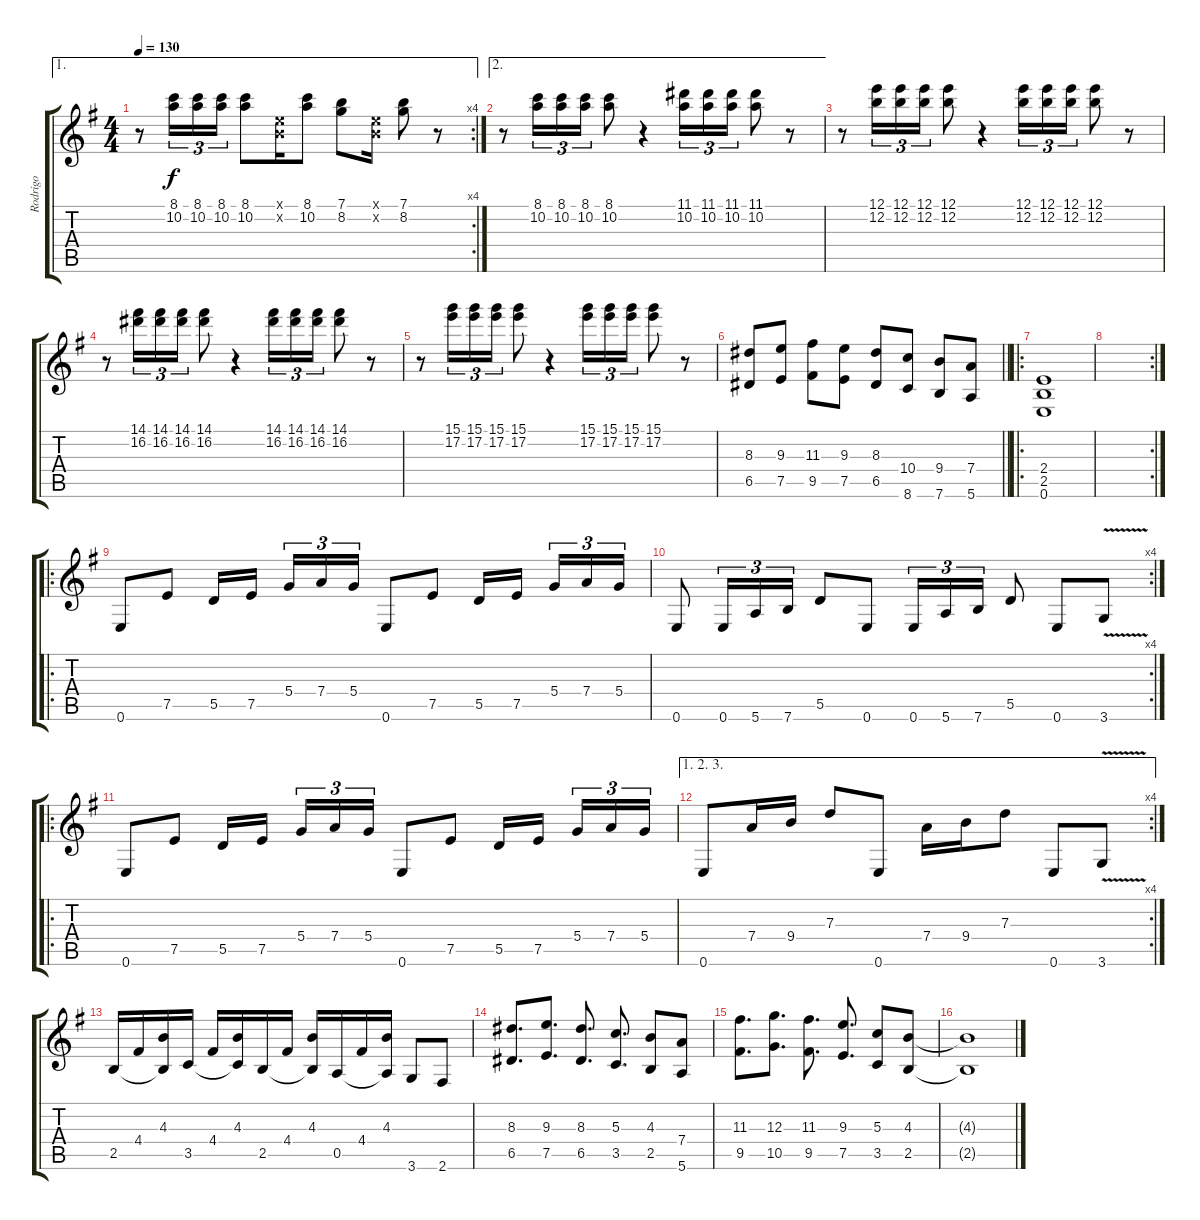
\track ("Rodrigo" "Rodrigo") {instrument acousticguitarnylon}
\staff {score tabs}
\tuning (E4 B3 G3 D3 A2 E2) {hide}
\ae 1
\rc 4
\ts (4 4)
\tempo 130
\clef g2
\ks g
r.8{dy f} (8.1 10.2).16{tu (3 2)} (8.1 10.2).16{tu (3 2)} (8.1 10.2).16{tu (3 2)} (8.1 10.2).8 (0.1{x} 0.2{x}).16 (8.1 10.2).8 (7.1 8.2).8 (0.1{x} 0.2{x}).16 (7.1 8.2).8 r.8 |
\ae 2
r.8 (8.1 10.2).16{tu (3 2)} (8.1 10.2).16{tu (3 2)} (8.1 10.2).16{tu (3 2)} (8.1 10.2).8 r.4 (11.1 10.2).16{tu (3 2)} (11.1 10.2).16{tu (3 2)} (11.1 10.2).16{tu (3 2)} (11.1 10.2).8 r.8 |
r.8 (12.1 12.2).16{tu (3 2)} (12.1 12.2).16{tu (3 2)} (12.1 12.2).16{tu (3 2)} (12.1 12.2).8 r.4 (12.1 12.2).16{tu (3 2)} (12.1 12.2).16{tu (3 2)} (12.1 12.2).16{tu (3 2)} (12.1 12.2).8 r.8 |
r.8 (14.1 16.2).16{tu (3 2)} (14.1 16.2).16{tu (3 2)} (14.1 16.2).16{tu (3 2)} (14.1 16.2).8 r.4 (14.1 16.2).16{tu (3 2)} (14.1 16.2).16{tu (3 2)} (14.1 16.2).16{tu (3 2)} (14.1 16.2).8 r.8 |
r.8 (15.1 17.2).16{tu (3 2)} (15.1 17.2).16{tu (3 2)} (15.1 17.2).16{tu (3 2)} (15.1 17.2).8 r.4 (15.1 17.2).16{tu (3 2)} (15.1 17.2).16{tu (3 2)} (15.1 17.2).16{tu (3 2)} (15.1 17.2).8 r.8 |
\barLineRight lightlight
(8.3 6.5).8 (9.3 7.5).8 (11.3 9.5).8 (9.3 7.5).8 (8.3 6.5).8 (10.4 8.6).8 (9.4 7.6).8 (7.4 5.6).8 |
\ro
(2.4 2.5 0.6).1 |
\rc 2
|
\ro
0.6.8 7.5.8 5.5.16 7.5.16{beam splitsecondary} 5.4.16{tu (3 2)} 7.4.16{tu (3 2)} 5.4.16{tu (3 2)} 0.6.8 7.5.8 5.5.16 7.5.16{beam splitsecondary} 5.4.16{tu (3 2)} 7.4.16{tu (3 2)} 5.4.16{tu (3 2)} |
\rc 4
0.6.8 0.6.16{tu (3 2)} 5.6.16{tu (3 2)} 7.6.16{tu (3 2)} 5.5.8 0.6.8 0.6.16{tu (3 2)} 5.6.16{tu (3 2)} 7.6.16{tu (3 2)} 5.5.8 0.6.8 3.6{v}.8 |
\ro
0.6.8 7.5.8 5.5.16 7.5.16{beam splitsecondary} 5.4.16{tu (3 2)} 7.4.16{tu (3 2)} 5.4.16{tu (3 2)} 0.6.8 7.5.8 5.5.16 7.5.16{beam splitsecondary} 5.4.16{tu (3 2)} 7.4.16{tu (3 2)} 5.4.16{tu (3 2)} |
\ae (1 2 3)
\rc 4
0.6.8 7.4.16 9.4.16 7.3.8 0.6.8 7.4.16 9.4.16 7.3.8 0.6.8 3.6{v}.8 |
2.5.16 4.4.16 (4.3 2.5{t}).16 3.5.16 4.4.16 (4.3 3.5{t}).16 2.5.16 4.4.16 (4.3 2.5{t}).16 0.5.16 4.4.16 (4.3 0.5{t}).16 3.6.8 2.6.8 |
(8.3 6.5).8{d} (9.3 7.5).8{d} (8.3 6.5).8{d} (5.3 3.5).8{d} (4.3 2.5).8 (7.4 5.6).8 |
(11.3 9.5).8{d} (12.3 10.5).8{d} (11.3 9.5).8{d} (9.3 7.5).8{d} (5.3 3.5).8 (4.3 2.5).8 |
(4.3{t} 2.5{t}).1
